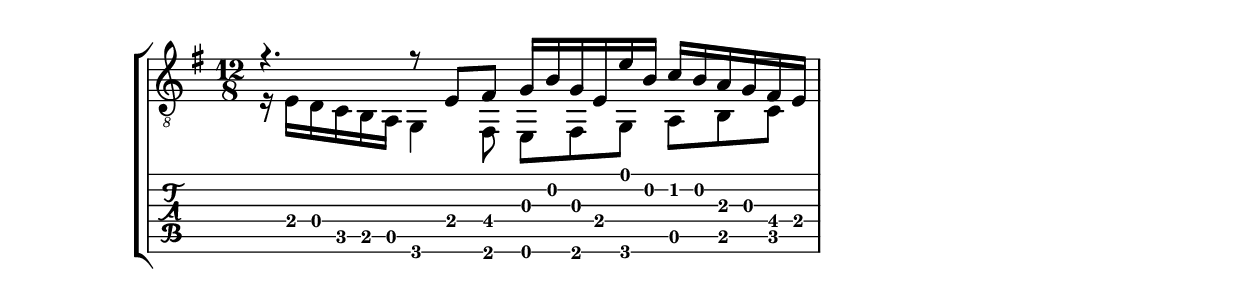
%% DO NOT EDIT this file manually; it is automatically
%% generated from LSR http://lsr.dsi.unimi.it
%% Make any changes in LSR itself, or in Documentation/snippets/new/ ,
%% and then run scripts/auxiliar/makelsr.py
%%
%% This file is in the public domain.
\version "2.14.2"

\header {
  lsrtags = "fretted-strings"

%% Translation of GIT committish: b482c3e5b56c3841a88d957e0ca12964bd3e64fa
  texidoces = "
La polifonía se crea de la misma forma en un @code{TabStaff} que
en una pauta normal.

"
  doctitlees = "Polifonía en tablaturas"


%% Translation of GIT committish: 0a868be38a775ecb1ef935b079000cebbc64de40
  texidocde = "
Polyphonie kann in einer Tabulatur (@code{TabStaff}) genauso wie in einem
normalen Notensystem erstellt werden.

"
  doctitlede = "Polyphonie in einer Tabulatur"

%% Translation of GIT committish: 3b125956b08d27ef39cd48bfa3a2f1e1bb2ae8b4
  texidocfr = "
Une section polyphonique s'obtient dans un @code{TabStaff} de la
même manière que dans une portée normale.

"
  doctitlefr = "Polyphonie en mode tablature"


  texidoc = "
Polyphony is created the same way in a @code{TabStaff} as in a regular
staff.

"
  doctitle = "Polyphony in tablature"
} % begin verbatim


upper = \relative c' {
  \time 12/8
  \key e \minor
  \voiceOne
  r4. r8 e, fis g16 b g e e' b c b a g fis e
}

lower = \relative c {
  \key e \minor
  \voiceTwo
  r16 e d c b a g4 fis8 e fis g a b c
}

\score {
  <<
    \new StaffGroup = "tab with traditional" <<
      \new Staff = "guitar traditional" <<
        \clef "treble_8"
        \context Voice = "upper" \upper
        \context Voice = "lower" \lower
      >>
      \new TabStaff = "guitar tab" <<
        \context TabVoice = "upper" \upper
        \context TabVoice = "lower" \lower
      >>
    >>
  >>
}

